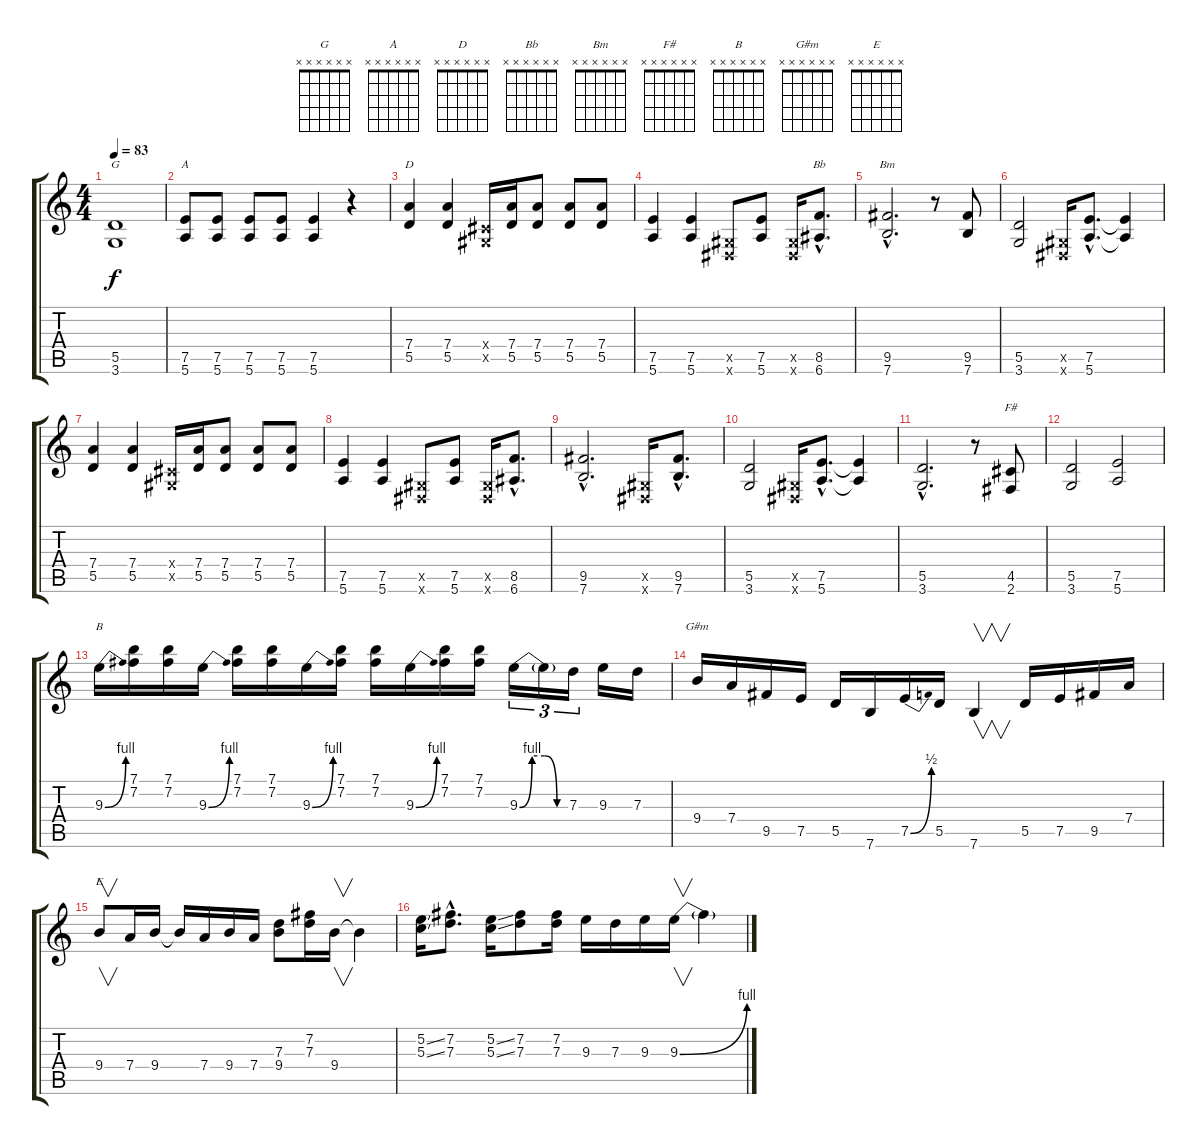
\track "" {instrument overdrivenguitar}
\staff {score tabs}
\tuning (E4 B3 G3 D3 A2 E2) {hide}
\chord ("G" x x x x x x) {firstfret 0}
\chord ("A" x x x x x x) {firstfret 0}
\chord ("D" x x x x x x) {firstfret 0}
\chord ("Bb" x x x x x x) {firstfret 0}
\chord ("Bm" x x x x x x) {firstfret 0}
\chord ("F#" x x x x x x) {firstfret 0}
\chord ("B" x x x x x x) {firstfret 0}
\chord ("G#m" x x x x x x) {firstfret 0}
\chord ("E" x x x x x x) {firstfret 0}
\ts (4 4)
\tempo 83
\clef g2
\ks c
(5.5 3.6).1{ch "G" dy f} |
(7.5 5.6).8{ch "A"} (7.5 5.6).8 (7.5 5.6).8 (7.5 5.6).8 (7.5 5.6).4 r.4 |
(7.4 5.5).4{ch "D"} (7.4 5.5).4 (-1.4{x} -1.5{x}).16 (7.4 5.5).16 (7.4 5.5).8 (7.4 5.5).8 (7.4 5.5).8 |
(7.5 5.6).4 (7.5 5.6).4 (-1.5{x} -1.6{x}).8 (7.5 5.6).8 (-1.5{x} -1.6{x}).16 (8.5{hac} 6.6{hac}).8{d ch "Bb"} |
(9.5{hac} 7.6{hac}).2{d ch "Bm"} r.8 (9.5 7.6).8 |
(5.5 3.6).2 (-1.5{x} -1.6{x}).16 (7.5{hac} 5.6{hac}).8{d} (7.5{t} 5.6{t}).4 |
(7.4 5.5).4 (7.4 5.5).4 (-1.4{x} -1.5{x}).16 (7.4 5.5).16 (7.4 5.5).8 (7.4 5.5).8 (7.4 5.5).8 |
(7.5 5.6).4 (7.5 5.6).4 (-1.5{x} -1.6{x}).8 (7.5 5.6).8 (-1.5{x} -1.6{x}).16 (8.5{hac} 6.6{hac}).8{d} |
(9.5{hac} 7.6{hac}).2{d} (-1.5{x} -1.6{x}).16 (9.5{hac} 7.6{hac}).8{d} |
(5.5 3.6).2 (-1.5{x} -1.6{x}).16 (7.5{hac} 5.6{hac}).8{d} (7.5{t} 5.6{t}).4 |
(5.5{hac} 3.6{hac}).2{d} r.8 (4.5 2.6).8{ch "F#"} |
(5.5 3.6).2 (7.5 5.6).2 |
9.3{be (bend 0 0 60 4)}.16{ch "B"} (7.1 7.2).16 (7.1 7.2).16 9.3{be (bend 0 0 60 4)}.16 (7.1 7.2).16 (7.1 7.2).16 9.3{be (bend 0 0 60 4)}.16 (7.1 7.2).16 (7.1 7.2).16 9.3{be (bend 0 0 60 4)}.16 (7.1 7.2).16 (7.1 7.2).16 9.3{be (custom 0 0 15 4 30 4 45 0 60 0)}.16{tu (3 2)} 9.3{t}.16{tu (3 2)} 7.3.16{tu (3 2)} 9.3.16 7.3.16 |
9.4.16{ch "G#m"} 7.4.16 9.5.16 7.5.16 5.5.16 7.6.16 7.5{be (bend 0 0 60 2)}.16 5.5.16 7.6.4{v} 5.5.16 7.5.16 9.5.16 7.4.16 |
9.4.8{v ch "E"} 7.4.16 9.4.16 9.4{t}.16 7.4.16 9.4.16 7.4.16 (7.3 9.4).8 (7.2 7.3).16 9.4.16{v} 9.4{t}.4 |
(5.2{ss} 5.3{ss}).16 (7.2{hac} 7.3{hac}).8{d} (5.2{ss} 5.3{ss}).16 (7.2 7.3).8 (7.2 7.3).16 9.3.16 7.3.16 9.3.16 9.3{be (bend 0 0 60 4)}.16{v} 9.3{t}.4
